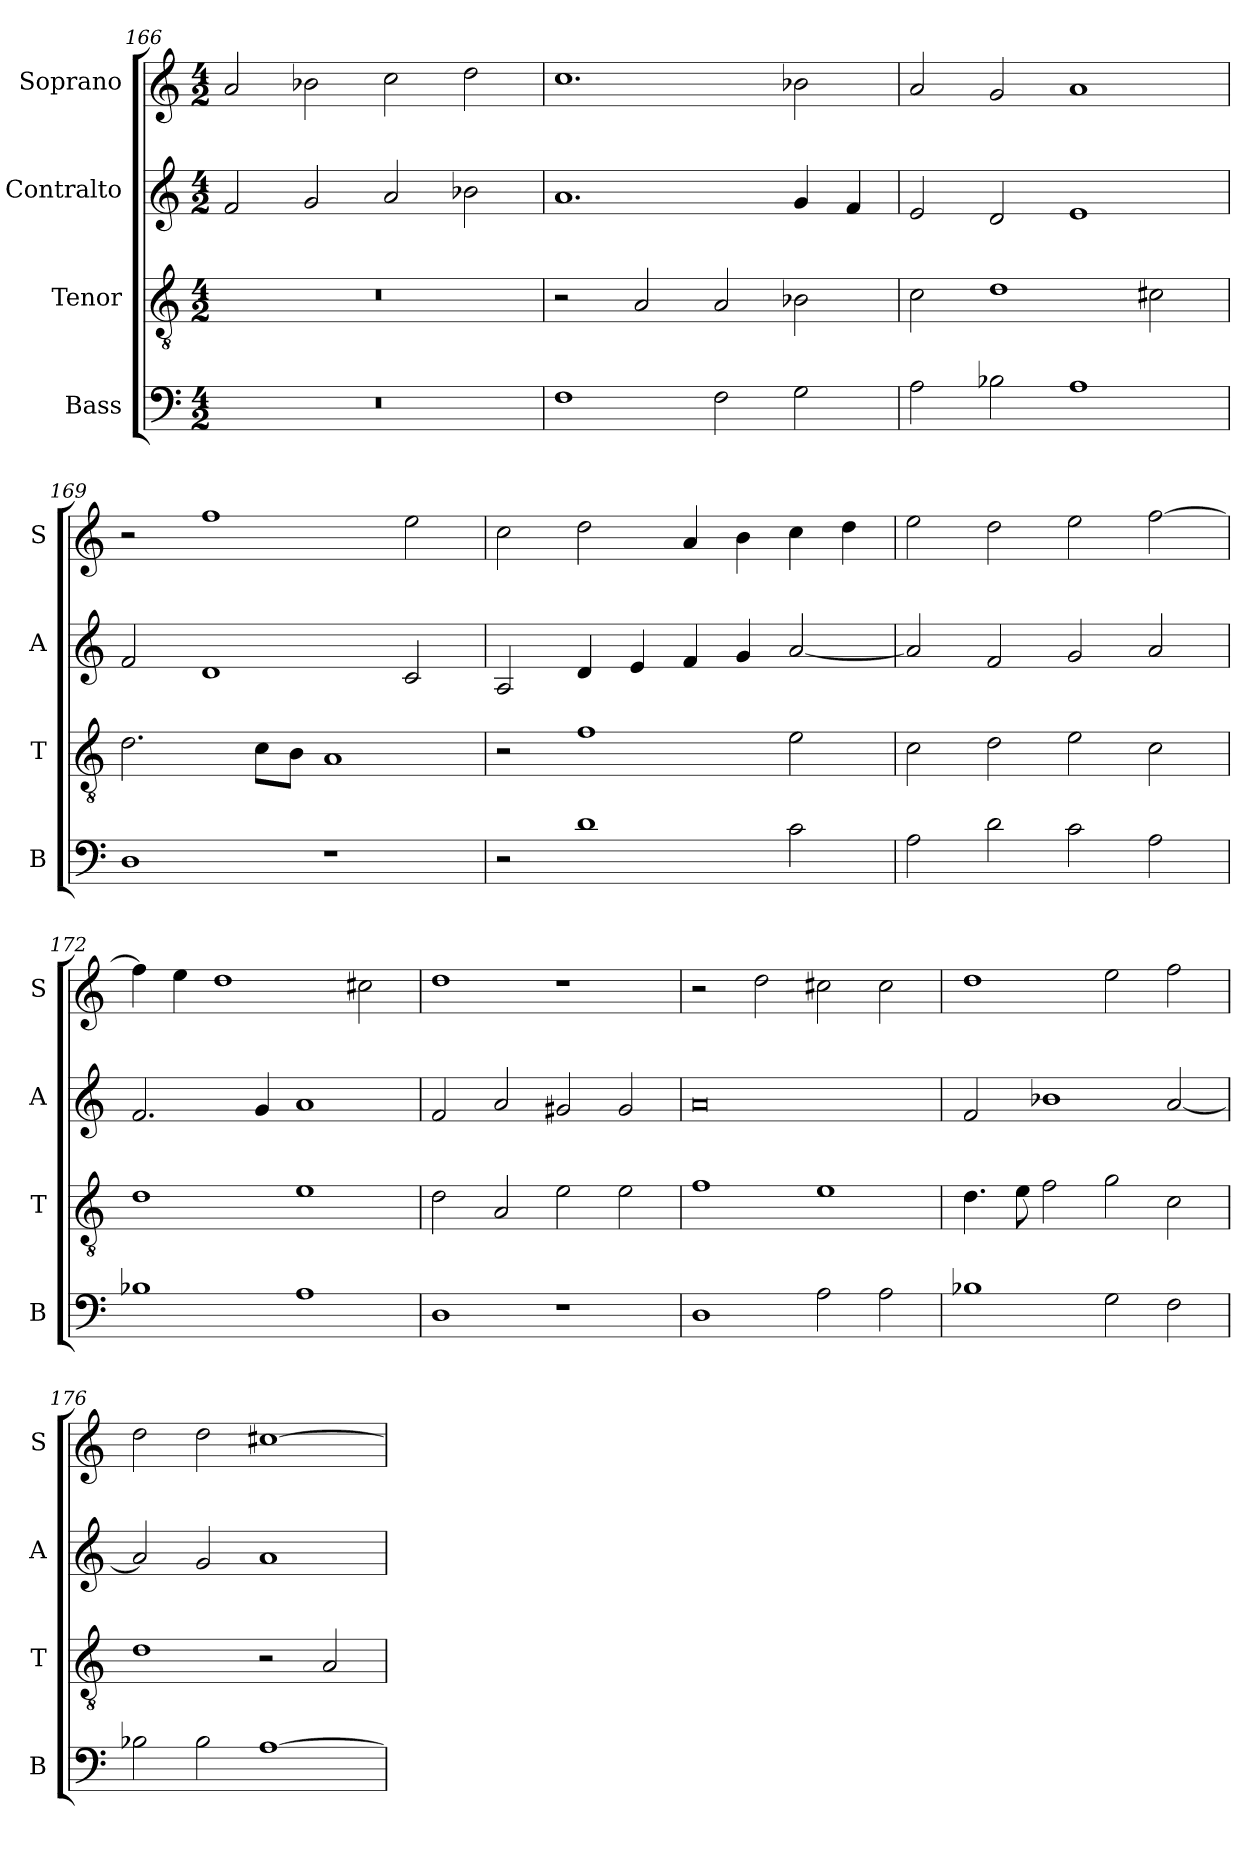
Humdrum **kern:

**kern	**kern	**kern	**kern
*part4	*part3	*part2	*part1
*staff4	*staff3	*staff2	*staff1
*I"Bass	*I"Tenor	*I"Contralto	*I"Soprano
*I'B	*I'T	*I'A	*I'S
*clefF4	*clefGv2	*clefG2	*clefG2
*k[]	*k[]	*k[]	*k[]
*D:dor	*D:dor	*D:dor	*D:dor
*M4/2	*M4/2	*M4/2	*M4/2
=166	=166	=166	=166
0r	0r	2f	2a
.	.	2g	2b-X
.	.	2a	2cc
.	.	2b-X	2dd
=167	=167	=167	=167
1F	2r	1.a	1.cc
.	2A	.	.
2F	2A	.	.
2G	2B-X	4g	2b-X
.	.	4f	.
=168	=168	=168	=168
2A	2c	2e	2a
2B-X	1d	2d	2g
1A	.	1e	1a
.	2c#X	.	.
=169	=169	=169	=169
1D	2.d	2f	2r
.	.	1d	1ff
.	8c\L	.	.
.	8B\J	.	.
1r	1A	.	.
.	.	2c	2ee
=170	=170	=170	=170
2r	2r	2A	2cc
1d	1f	4d	2dd
.	.	4e	.
.	.	4f	4a
.	.	4g	4b
2c	2e	[2a	4cc
.	.	.	4dd
=171	=171	=171	=171
2A	2c	2a]	2ee
2d	2d	2f	2dd
2c	2e	2g	2ee
2A	2c	2a	[2ff
=172	=172	=172	=172
1B-X	1d	2.f	4ff]
.	.	.	4ee
.	.	.	1dd
.	.	4g	.
1A	1e	1a	.
.	.	.	2cc#X
=173	=173	=173	=173
1D	2d	2f	1dd
.	2A	2a	.
1r	2e	2g#X	1r
.	2e	2g#	.
=174	=174	=174	=174
1D	1f	0a	2r
.	.	.	2dd
2A	1e	.	2cc#X
2A	.	.	2cc#
=175	=175	=175	=175
1B-X	4.d	2f	1dd
.	8e	.	.
.	2f	1b-X	.
2G	2g	.	2ee
2F	2c	[2a	2ff
=176	=176	=176	=176
2B-X	1d	2a]	2dd
2B-	.	2g	2dd
[1A	2r	1a	[1cc#X
.	2A	.	.
=	=	=	=
*-	*-	*-	*-
